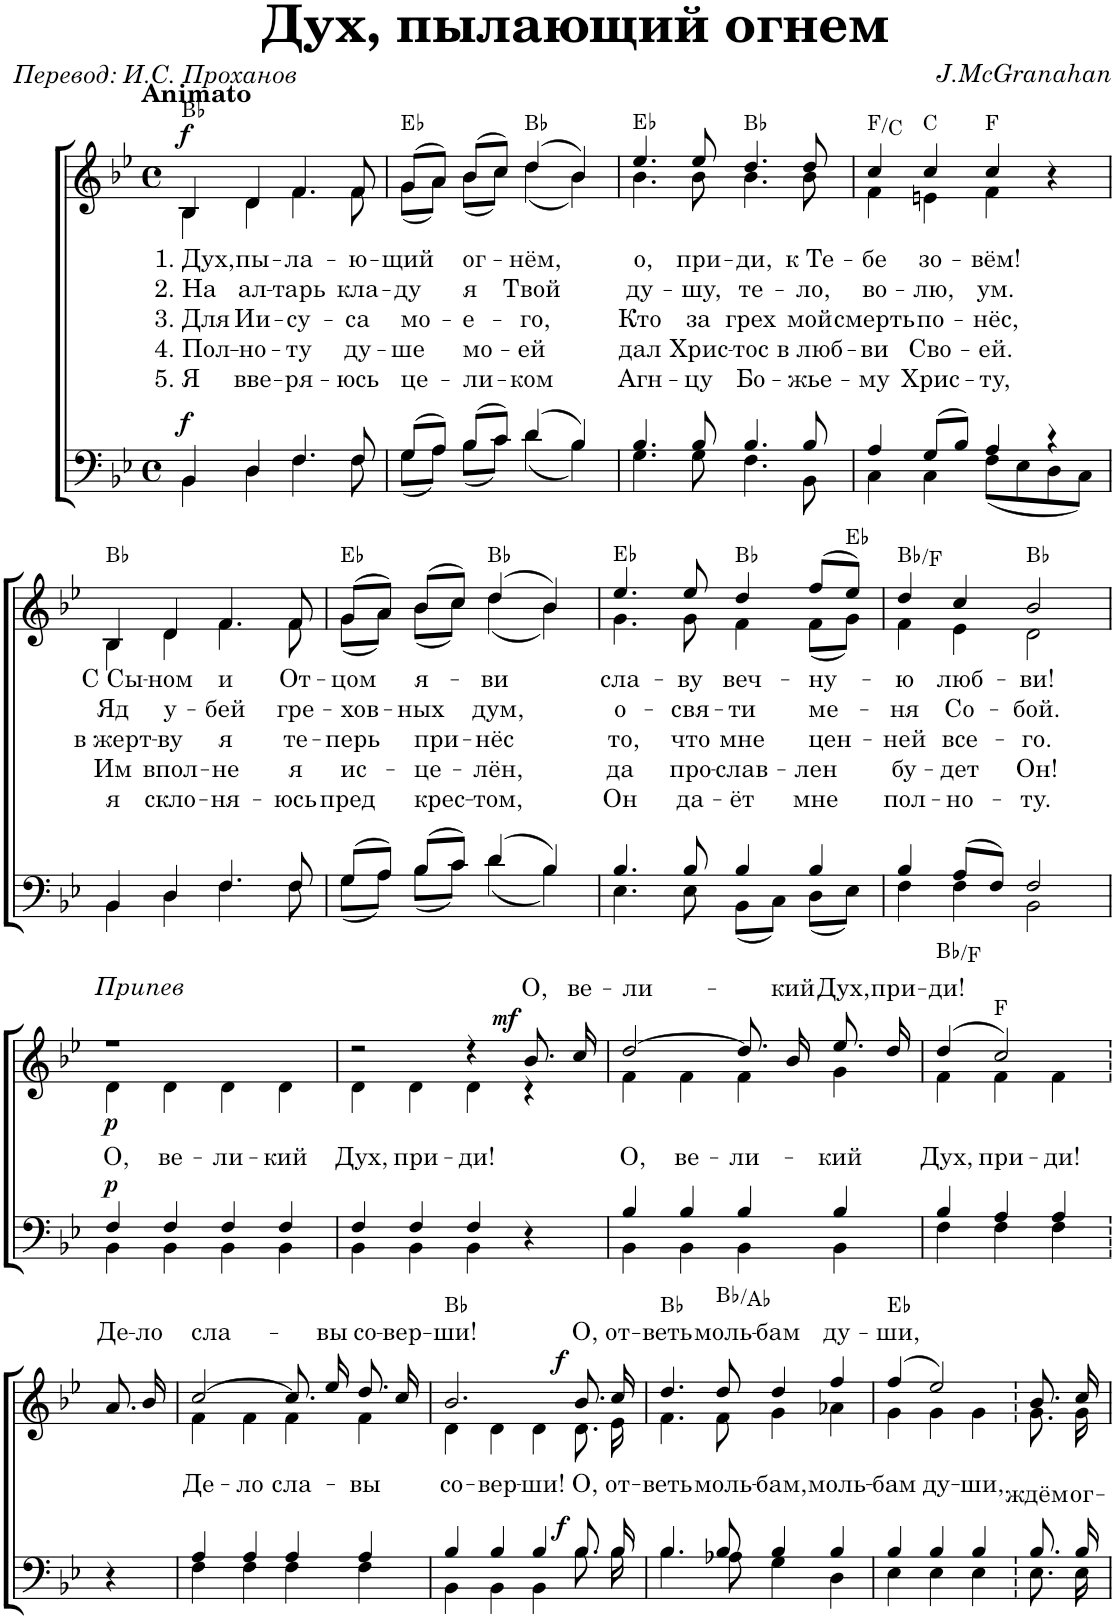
**kern	**kern	**text	**text	**text	**text	**text	**dynam	**harte
*part1	*part1	*part1	*part1	*part1	*part1	*part1	*part1	*part1
*staff2	*staff1	*staff1	*staff1	*staff1	*staff1	*staff1	*staff1/2	*
*I"Klavier	*	*	*	*	*	*	*	*
*I'Klav.	*	*	*	*	*	*	*	*
*clefF4	*clefG2	*	*	*	*	*	*	*
*k[b-e-]	*k[b-e-]	*	*	*	*	*	*	*
*B-:	*B-:	*	*	*	*	*	*	*
*M4/4	*M4/4	*	*	*	*	*	*	*
*met(c)	*met(c)	*	*	*	*	*	*	*
=1	=1	=1	=1	=1	=1	=1	=1	=1
*^	*	*	*	*	*	*	*	*
!	!	!LO:TX:a:B:t=Animato	!	!	!	!	!	!	!
!	!	!	!LO:LY:b	!LO:LY:b	!LO:LY:b	!LO:LY:b	!LO:LY:b	!LO:DY:a=2	!
*	*	*^	*	*	*	*	*	*	*
!	!	!	!	!	!	!	!	!	!LO:DY:n=1:a	!
4BB-/	4BB-\	4B-/	4B-\	1. Дух,	2. На	3. Для	4. Пол-	5. Я	f f	Bb:maj
!	!	!	!	!LO:LY:b	!LO:LY:b	!LO:LY:b	!LO:LY:b	!LO:LY:b	!	!
4D/	4D\	4d/	4d\	пы-	ал-	Ии-	-но-	вве-	.	.
!	!	!	!	!LO:LY:b	!LO:LY:b	!LO:LY:b	!LO:LY:b	!LO:LY:b	!	!
4.F/	4.F\	4.f/	4.f\	-ла-	-тарь	-су-	-ту	-ря-	.	.
!	!	!	!	!LO:LY:b	!LO:LY:b	!LO:LY:b	!LO:LY:b	!LO:LY:b	!	!
8F/	8F\	8f/	8f\	-ю-	кла-	-са	-ду-	-юсь	.	.
=2	=2	=2	=2	=2	=2	=2	=2	=2	=2	=2
!	!	!	!	!LO:LY:b	!LO:LY:b	!LO:LY:b	!LO:LY:b	!LO:LY:b	!	!
8G/L	8G\L	(8g/L	(8g\L	-щий	-ду	мо-	ше	це-	.	Eb:maj
8A/J	8A\J	8a/J)	8a\J)	.	.	.	.	.	.	.
!	!	!	!	!LO:LY:b	!LO:LY:b	!LO:LY:b	!LO:LY:b	!LO:LY:b	!	!
8B-/L	8B-\L	(8b-/L	(8b-\L	ог-	я	-е-	-мо-	-ли-	.	.
8c/J	8c\J	8cc/J)	8cc\J)	.	.	.	.	.	.	.
!	!	!	!	!LO:LY:b	!LO:LY:b	!LO:LY:b	!LO:LY:b	!LO:LY:b	!	!
4d/	4d\	(4dd/	(4dd\	-нём,	Твой	-го,	ей	-ком	.	Bb:maj
4B-/	4B-\	4b-/)	4b-\)	.	.	.	.	.	.	.
=3	=3	=3	=3	=3	=3	=3	=3	=3	=3	=3
!	!	!	!	!LO:LY:b	!LO:LY:b	!LO:LY:b	!LO:LY:b	!LO:LY:b	!	!
4.B-/	4.G\	4.ee-/	4.b-\	о,	ду-	Кто	дал	Агн-	.	Eb:maj
!	!	!	!	!LO:LY:b	!LO:LY:b	!LO:LY:b	!LO:LY:b	!LO:LY:b	!	!
8B-/	8G\	8ee-/	8b-\	при-	-шу,	за	-Хрис-	-цу	.	.
!	!	!	!	!LO:LY:b	!LO:LY:b	!LO:LY:b	!LO:LY:b	!LO:LY:b	!	!
4.B-/	4.F\	4.dd/	4.b-\	-ди,	те-	грех	-тос	Бо-	.	Bb:maj
!	!	!	!	!LO:LY:b	!LO:LY:b	!LO:LY:b	!LO:LY:b	!LO:LY:b	!	!
8B-/	8BB-\	8dd/	8b-\	к Те-	-ло,	мой	-в люб-	-жье-	.	.
=4	=4	=4	=4	=4	=4	=4	=4	=4	=4	=4
!	!	!	!	!LO:LY:b	!LO:LY:b	!LO:LY:b	!LO:LY:b	!LO:LY:b	!	!
4A/	4C\	4cc/	4f\	-бе	во-	смерть	ви	-му	.	F:maj/5
!	!	!	!	!LO:LY:b	!LO:LY:b	!LO:LY:b	!LO:LY:b	!LO:LY:b	!	!
8G/L	4C\	4cc/	4en\	зо-	-лю,	по-	-Сво-	Хрис-	.	C:maj
8B-/J	.	.	.	.	.	.	.	.	.	.
!	!	!	!	!LO:LY:b	!LO:LY:b	!LO:LY:b	!LO:LY:b	!LO:LY:b	!	!
4A/	8F\L	4cc/	4f\	-вём!	ум.	-нёс,	-ей.	-ту,	.	F:maj
.	8E-\	.	.	.	.	.	.	.	.	.
4r	8D\	4r	4ryy	.	.	.	.	.	.	.
.	8C\J	.	.	.	.	.	.	.	.	.
!!LO:LB:g=z	!!
=5	=5	=5	=5	=5	=5	=5	=5	=5	=5	=5
!	!	!	!	!LO:LY:b	!LO:LY:b	!LO:LY:b	!LO:LY:b	!LO:LY:b	!	!
4BB-/	4BB-\	4B-/	4B-\	С Сы-	Яд	в жерт-	Им	я	.	Bb:maj
!	!	!	!	!LO:LY:b	!LO:LY:b	!LO:LY:b	!LO:LY:b	!LO:LY:b	!	!
4D/	4D\	4d/	4d\	-ном	у-	-ву	впол-	скло-	.	.
!	!	!	!	!LO:LY:b	!LO:LY:b	!LO:LY:b	!LO:LY:b	!LO:LY:b	!	!
4.F/	4.F\	4.f/	4.f\	и	-бей	я	-не	-ня-	.	.
!	!	!	!	!LO:LY:b	!LO:LY:b	!LO:LY:b	!LO:LY:b	!LO:LY:b	!	!
8F/	8F\	8f/	8f\	От-	гре-	те-	-я	-юсь	.	.
=6	=6	=6	=6	=6	=6	=6	=6	=6	=6	=6
!	!	!	!	!LO:LY:b	!LO:LY:b	!LO:LY:b	!LO:LY:b	!LO:LY:b	!	!
8G/L	8G\L	(8g/L	(8g\L	-цом	-хов-	-перь	ис-	пред	.	Eb:maj
8A/J	8A\J	8a/J)	8a\J)	.	.	.	.	.	.	.
!	!	!	!	!LO:LY:b	!LO:LY:b	!LO:LY:b	!LO:LY:b	!LO:LY:b	!	!
8B-/L	8B-\L	(8b-/L	(8b-\L	я-	-ных	при-	-це-	крес-	.	.
8c/J	8c\J	8cc/J)	8cc\J)	.	.	.	.	.	.	.
!	!	!	!	!LO:LY:b	!LO:LY:b	!LO:LY:b	!LO:LY:b	!LO:LY:b	!	!
4d/	4d\	(4dd/	(4dd\	-ви	дум,	-нёс	-лён,	-том,	.	Bb:maj
4B-/	4B-\	4b-/)	4b-\)	.	.	.	.	.	.	.
=7	=7	=7	=7	=7	=7	=7	=7	=7	=7	=7
!	!	!	!	!LO:LY:b	!LO:LY:b	!LO:LY:b	!LO:LY:b	!LO:LY:b	!	!
4.B-/	4.E-\	4.ee-/	4.g\	сла-	о-	то,	да	Он	.	Eb:maj
!	!	!	!	!LO:LY:b	!LO:LY:b	!LO:LY:b	!LO:LY:b	!LO:LY:b	!	!
8B-/	8E-\	8ee-/	8g\	-ву	-свя-	что	про-	да-	.	.
!	!	!	!	!LO:LY:b	!LO:LY:b	!LO:LY:b	!LO:LY:b	!LO:LY:b	!	!
4B-/	8BB-\L	4dd/	4f\	веч-	-ти	мне	-cлав-	-ёт	.	Bb:maj
.	8C\J	.	.	.	.	.	.	.	.	.
!	!	!	!	!LO:LY:b	!LO:LY:b	!LO:LY:b	!LO:LY:b	!LO:LY:b	!	!
4B-/	8D\L	(8ff/L	(8f\L	-ну-	ме-	цен-	лен	мне	.	.
.	8E-\J	8ee-/J)	8g\J)	.	.	.	.	.	.	Eb:maj
=8	=8	=8	=8	=8	=8	=8	=8	=8	=8	=8
!	!	!	!	!LO:LY:b	!LO:LY:b	!LO:LY:b	!LO:LY:b	!LO:LY:b	!	!
4B-/	4F\	4dd/	4f\	-ю	-ня	-ней	бу-	пол-	.	Bb:maj/5
!	!	!	!	!LO:LY:b	!LO:LY:b	!LO:LY:b	!LO:LY:b	!LO:LY:b	!	!
8A/L	4F\	4cc/	4e-\	люб-	Со-	все-	-дет	-но-	.	.
8F/J	.	.	.	.	.	.	.	.	.	.
!	!	!	!	!LO:LY:b	!LO:LY:b	!LO:LY:b	!LO:LY:b	!LO:LY:b	!	!
2F/	2BB-\	2b-/	2d\	-ви!	-бой.	-го.	-Он!	-ту.	.	Bb:maj
!!LO:LB:g=z	!!
=9	=9	=9	=9	=9	=9	=9	=9	=9	=9	=9
!	!	!LO:TX:a:i:t=Припев	!	!	!	!	!	!	!	!
!	!	!	!	!LO:LY:b	!	!	!	!	!LO:DY:a=2	!
!	!	!	!	!	!	!	!	!	!LO:DY:n=1:b	!
4F/	4BB-\	1r	4d\	О,	.	.	.	.	p p	.
!	!	!	!	!LO:LY:b	!	!	!	!	!	!
4F/	4BB-\	.	4d\	ве-	.	.	.	.	.	.
!	!	!	!	!LO:LY:b	!	!	!	!	!	!
4F/	4BB-\	.	4d\	-ли-	.	.	.	.	.	.
!	!	!	!	!LO:LY:b	!	!	!	!	!	!
4F/	4BB-\	.	4d\	-кий	.	.	.	.	.	.
=10	=10	=10	=10	=10	=10	=10	=10	=10	=10	=10
!	!	!	!	!LO:LY:b	!	!	!	!	!	!
4F/	4BB-\	2r	4d\	Дух,	.	.	.	.	.	.
!	!	!	!	!LO:LY:b	!	!	!	!	!	!
4F/	4BB-\	.	4d\	при-	.	.	.	.	.	.
!	!	!	!	!LO:LY:b	!	!	!	!	!	!
4F/	4BB-\	4r	4d\	-ди!	.	.	.	.	.	.
!	!	!	!	!LO:LY:a	!	!	!	!	!LO:DY:a	!
4r	4ryy	8.b-/	4r	О,	.	.	.	.	mf	.
!	!	!	!	!LO:LY:a	!	!	!	!	!	!
.	.	16cc/	.	ве-	.	.	.	.	.	.
=11	=11	=11	=11	=11	=11	=11	=11	=11	=11	=11
!	!	!	!	!LO:LY:a	!	!	!	!	!	!
!	!	!	!	!LO:LY:b	!	!	!	!	!	!
4B-/	4BB-\	[>2dd/	4f\	О,	.	.	.	.	.	.
!	!	!	!	!LO:LY:b	!	!	!	!	!	!
4B-/	4BB-\	.	4f\	ве-	.	.	.	.	.	.
!	!	!	!	!LO:LY:b	!	!	!	!	!	!
4B-/	4BB-\	8.dd/]	4f\	-ли-	.	.	.	.	.	.
!	!	!	!	!LO:LY:a	!	!	!	!	!	!
.	.	16b-/	.	-кий	.	.	.	.	.	.
!	!	!	!	!LO:LY:a	!	!	!	!	!	!
!	!	!	!	!LO:LY:b	!	!	!	!	!	!
4B-/	4BB-\	8.ee-/	4g\	-кий	.	.	.	.	.	.
!	!	!	!	!LO:LY:a	!	!	!	!	!	!
.	.	16dd/	.	при-	.	.	.	.	.	.
=12	=12	=12	=12	=12	=12	=12	=12	=12	=12	=12
!	!	!	!	!LO:LY:a	!	!	!	!	!	!
!	!	!	!	!LO:LY:b	!	!	!	!	!	!
4B-/	4F\	(4dd/	4f\	Дух,	.	.	.	.	.	Bb:maj/5
!	!	!	!	!LO:LY:b	!	!	!	!	!	!
4A/	4F\	2cc/)	4f\	при-	.	.	.	.	.	F:maj
!	!	!	!	!LO:LY:b	!	!	!	!	!	!
4A/	4F\	.	4f\	-ди!	.	.	.	.	.	.
!!LO:LB:g=z
=13	=13	=13	=13	=13	=13	=13	=13	=13	=13	=13
!	!	!	!	!LO:LY:a	!	!	!	!	!	!
*v	*v	*	*	*	*	*	*	*	*	*
*	*v	*v	*	*	*	*	*	*	*
4r	8.a/	Де-	.	.	.	.	.	.
!	!	!LO:LY:a	!	!	!	!	!	!
.	16b-/	-ло	.	.	.	.	.	.
=14	=14	=14	=14	=14	=14	=14	=14	=14
*^	*	*	*	*	*	*	*	*
!	!	!	!LO:LY:a	!	!	!	!	!	!
*	*	*^	*	*	*	*	*	*	*
!	!	!	!	!LO:LY:b	!	!	!	!	!	!
4A/	4F\	[>2cc/	4f\	Де-	.	.	.	.	.	.
!	!	!	!	!LO:LY:b	!	!	!	!	!	!
4A/	4F\	.	4f\	-ло	.	.	.	.	.	.
!	!	!	!	!LO:LY:b	!	!	!	!	!	!
4A/	4F\	8.cc/]	4f\	сла-	.	.	.	.	.	.
!	!	!	!	!LO:LY:a	!	!	!	!	!	!
.	.	16ee-/	.	-вы	.	.	.	.	.	.
!	!	!	!	!LO:LY:a	!	!	!	!	!	!
!	!	!	!	!LO:LY:b	!	!	!	!	!	!
4A/	4F\	8.dd/	4f\	-вы	.	.	.	.	.	.
!	!	!	!	!LO:LY:a	!	!	!	!	!	!
.	.	16cc/	.	-вер-	.	.	.	.	.	.
=15	=15	=15	=15	=15	=15	=15	=15	=15	=15	=15
!	!	!	!	!LO:LY:a	!	!	!	!	!	!
!	!	!	!	!LO:LY:b	!	!	!	!	!	!
4B-/	4BB-\	2.b-/	4d\	со-	.	.	.	.	.	Bb:maj
!	!	!	!	!LO:LY:b	!	!	!	!	!	!
4B-/	4BB-\	.	4d\	-вер-	.	.	.	.	.	.
!	!	!	!	!LO:LY:b	!	!	!	!	!	!
4B-/	4BB-\	.	4d\	-ши!	.	.	.	.	.	.
!	!	!	!	!LO:LY:a	!	!	!	!	!	!
!	!	!	!	!LO:LY:b	!	!	!	!	!LO:DY:a=2	!
!	!	!	!	!	!	!	!	!	!LO:DY:n=1:a	!
8.B-/	8.B-\	8.b-/	8.d\	О,	.	.	.	.	f f	.
!	!	!	!	!LO:LY:a	!	!	!	!	!	!
!	!	!	!	!LO:LY:b	!	!	!	!	!	!
16B-/	16B-\	16cc/	16e-\	от-	.	.	.	.	.	.
=16	=16	=16	=16	=16	=16	=16	=16	=16	=16	=16
!	!	!	!	!LO:LY:a	!	!	!	!	!	!
!	!	!	!	!LO:LY:b	!	!	!	!	!	!
4.B-/	4.B-\	4.dd/	4.f\	-веть	.	.	.	.	.	Bb:maj
!	!	!	!	!LO:LY:a	!	!	!	!	!	!
!	!	!	!	!LO:LY:b	!	!	!	!	!	!
8B-/	8A-X\	8dd/	8f\	моль-	.	.	.	.	.	Bb:maj/b7
!	!	!	!	!LO:LY:a	!	!	!	!	!	!
!	!	!	!	!LO:LY:b	!	!	!	!	!	!
4B-/	4G\	4dd/	4g\	-бам,	.	.	.	.	.	.
!	!	!	!	!LO:LY:a	!	!	!	!	!	!
!	!	!	!	!LO:LY:b	!	!	!	!	!	!
4B-/	4D\	4ff/	4a-X\	моль-	.	.	.	.	.	.
=17	=17	=17	=17	=17	=17	=17	=17	=17	=17	=17
!	!	!	!	!LO:LY:a	!	!	!	!	!	!
!	!	!	!	!LO:LY:b	!	!	!	!	!	!
4B-/	4E-\	(4ff/	4g\	-бам	.	.	.	.	.	Eb:maj
!	!	!	!	!LO:LY:b	!	!	!	!	!	!
4B-/	4E-\	2ee-/)	4g\	ду-	.	.	.	.	.	.
!	!	!	!	!LO:LY:b	!	!	!	!	!	!
4B-/	4E-\	.	4g\	-ши,	.	.	.	.	.	.
=18	=18	=18	=18	=18	=18	=18	=18	=18	=18	=18
!	!	!	!	!LO:LY:b	!	!	!	!	!	!
8.B-/	8.E-\	8.b-/	8.g\	ждём	.	.	.	.	.	.
!	!	!	!	!LO:LY:b	!	!	!	!	!	!
16B-/	16E-\	16cc/	16g\	ог-	.	.	.	.	.	.
*v	*v	*	*	*	*	*	*	*	*	*
*	*v	*v	*	*	*	*	*	*	*
=	=	=	=	=	=	=	=	=
*-	*-	*-	*-	*-	*-	*-	*-	*-
